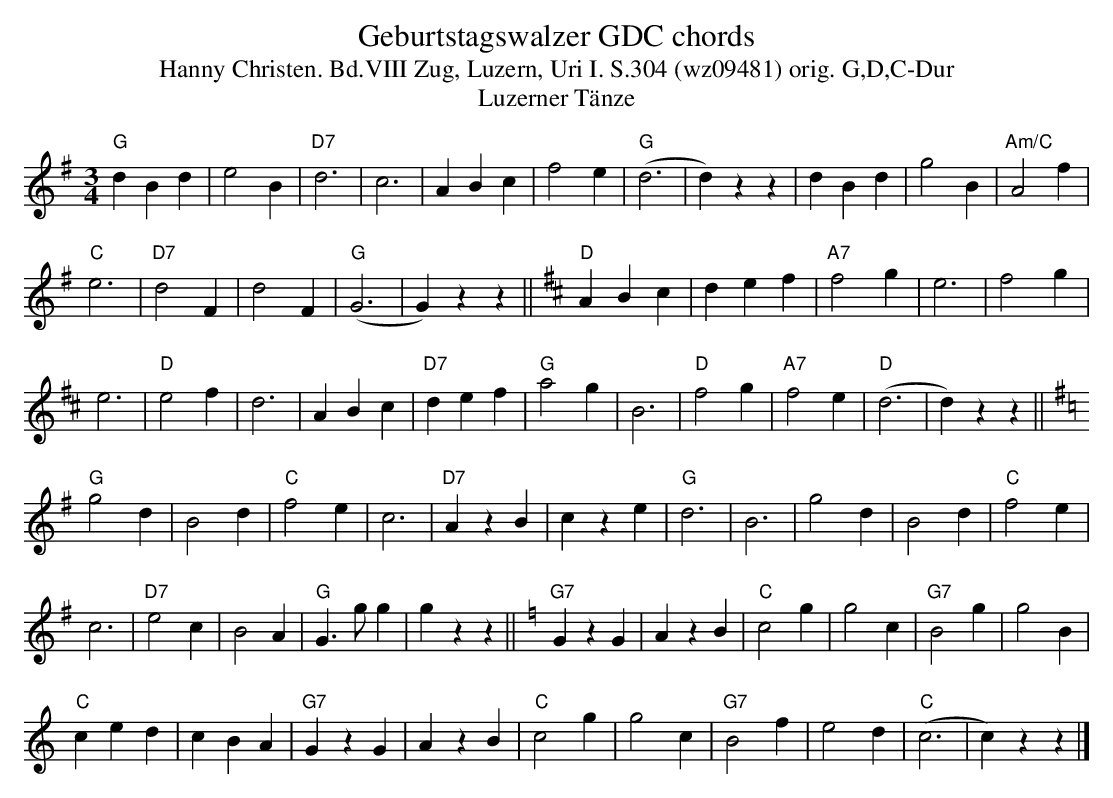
X:1
T: Geburtstagswalzer GDC chords
T:Hanny Christen. Bd.VIII Zug, Luzern, Uri I. S.304 (wz09481) orig. G,D,C-Dur
T: Luzerner T\"anze
M:3/4
L:1/4
K:G %%MIDI gchordon
"G"dBd | e2B | "D7"d3 | c3 | ABc | f2e | "G"(d3 | d)zz | dBd | g2B | "Am/C"A2f |
"C"e3 | "D7"d2F | d2F | "G"(G3 | G)zz || [K:D] "D"ABc | def | "A7"f2g | e3 | f2g |
e3 | "D"e2f | d3 | ABc | "D7"def | "G"a2g | B3 | "D"f2g | "A7"f2e | "D"(d3 | d)zz || [K:G]
"G"g2d | B2d | "C"f2e | c3 | "D7"AzB | cze | "G"d3 | B3 | g2d | B2d | "C"f2e |
c3 | "D7"e2c | B2A | "G"G>gg | gzz || [K:C] "G7"GzG | AzB | "C"c2g | g2c | "G7"B2g | g2B |
"C"ced | cBA | "G7"GzG | AzB | "C"c2g | g2c | "G7"B2f | e2d | "C"(c3 | c)zz |]
